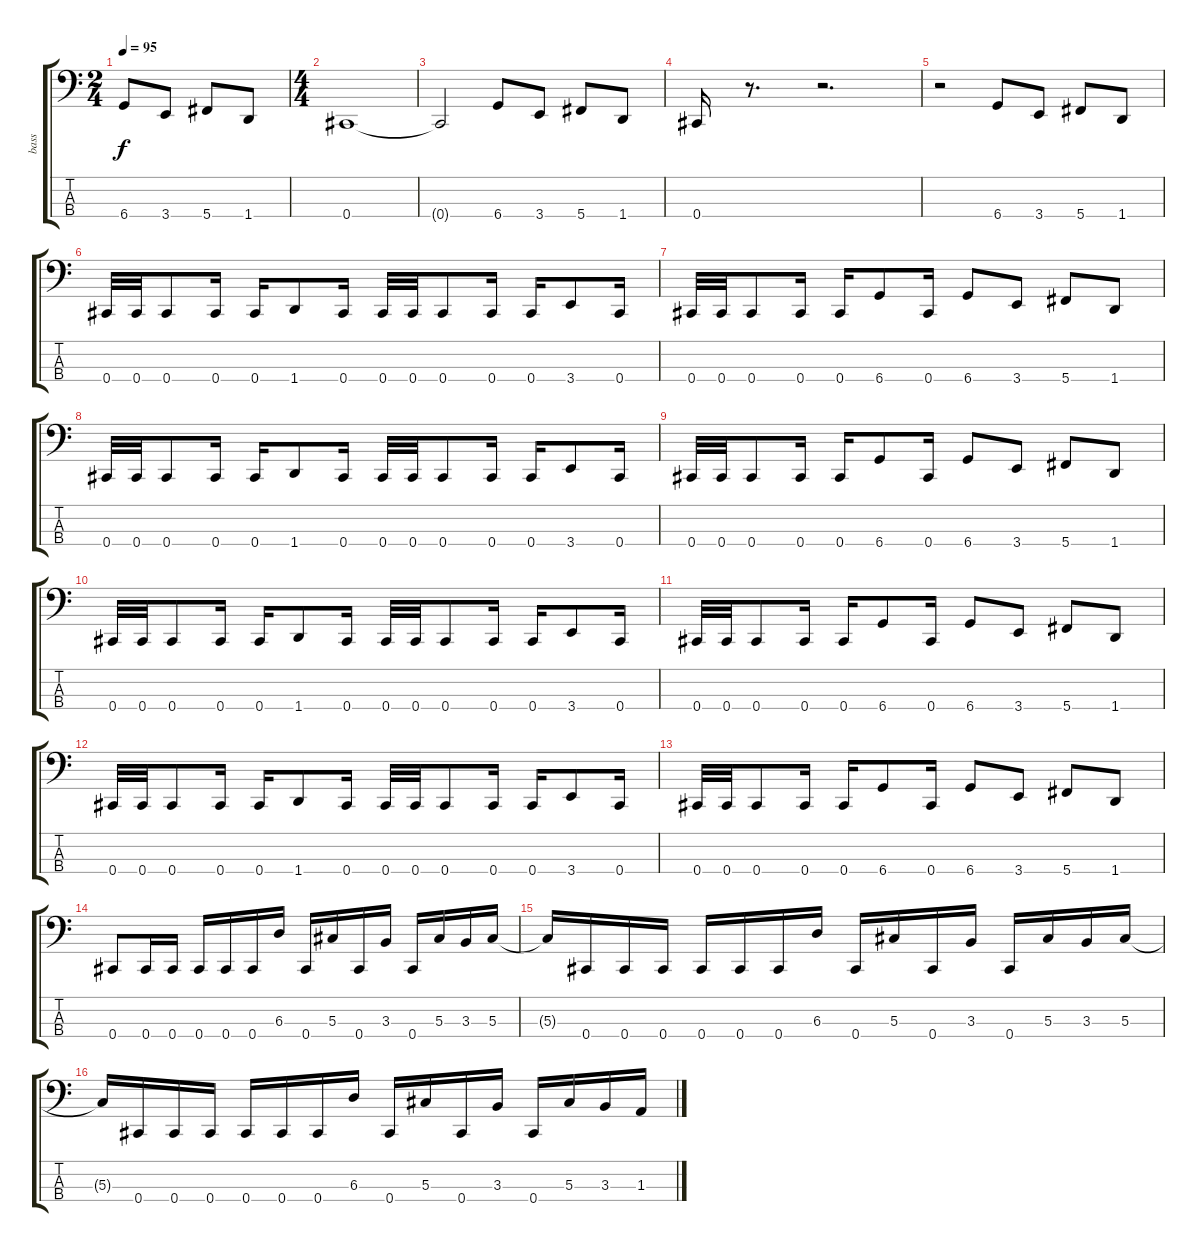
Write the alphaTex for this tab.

\track ("bass" "bass") {instrument electricbasspick}
\staff {score tabs}
\tuning (Gb2 Db2 Ab1 Db1) {hide}
\ts (2 4)
\tempo 95
\clef f4
\ks c
6.4.8{dy f instrument electricbasspick} 3.4.8 5.4.8 1.4.8 |
\ts (4 4)
0.4.1 |
0.4{t}.2 6.4.8 3.4.8 5.4.8 1.4.8 |
0.4.16 r.8{d} r.2{d} |
r.2 6.4.8 3.4.8 5.4.8 1.4.8 |
0.4.32 0.4.32 0.4.8 0.4.16 0.4.16 1.4.8 0.4.16 0.4.32 0.4.32 0.4.8 0.4.16 0.4.16 3.4.8 0.4.16 |
0.4.32 0.4.32 0.4.8 0.4.16 0.4.16 6.4.8 0.4.16 6.4.8 3.4.8 5.4.8 1.4.8 |
0.4.32 0.4.32 0.4.8 0.4.16 0.4.16 1.4.8 0.4.16 0.4.32 0.4.32 0.4.8 0.4.16 0.4.16 3.4.8 0.4.16 |
0.4.32 0.4.32 0.4.8 0.4.16 0.4.16 6.4.8 0.4.16 6.4.8 3.4.8 5.4.8 1.4.8 |
0.4.32 0.4.32 0.4.8 0.4.16 0.4.16 1.4.8 0.4.16 0.4.32 0.4.32 0.4.8 0.4.16 0.4.16 3.4.8 0.4.16 |
0.4.32 0.4.32 0.4.8 0.4.16 0.4.16 6.4.8 0.4.16 6.4.8 3.4.8 5.4.8 1.4.8 |
0.4.32 0.4.32 0.4.8 0.4.16 0.4.16 1.4.8 0.4.16 0.4.32 0.4.32 0.4.8 0.4.16 0.4.16 3.4.8 0.4.16 |
0.4.32 0.4.32 0.4.8 0.4.16 0.4.16 6.4.8 0.4.16 6.4.8 3.4.8 5.4.8 1.4.8 |
0.4.8 0.4.16 0.4.16 0.4.16 0.4.16 0.4.16 6.3.16 0.4.16 5.3.16 0.4.16 3.3.16 0.4.16 5.3.16 3.3.16 5.3.16 |
5.3{t}.16 0.4.16 0.4.16 0.4.16 0.4.16 0.4.16 0.4.16 6.3.16 0.4.16 5.3.16 0.4.16 3.3.16 0.4.16 5.3.16 3.3.16 5.3.16 |
5.3{t}.16 0.4.16 0.4.16 0.4.16 0.4.16 0.4.16 0.4.16 6.3.16 0.4.16 5.3.16 0.4.16 3.3.16 0.4.16 5.3.16 3.3.16 1.3.16
